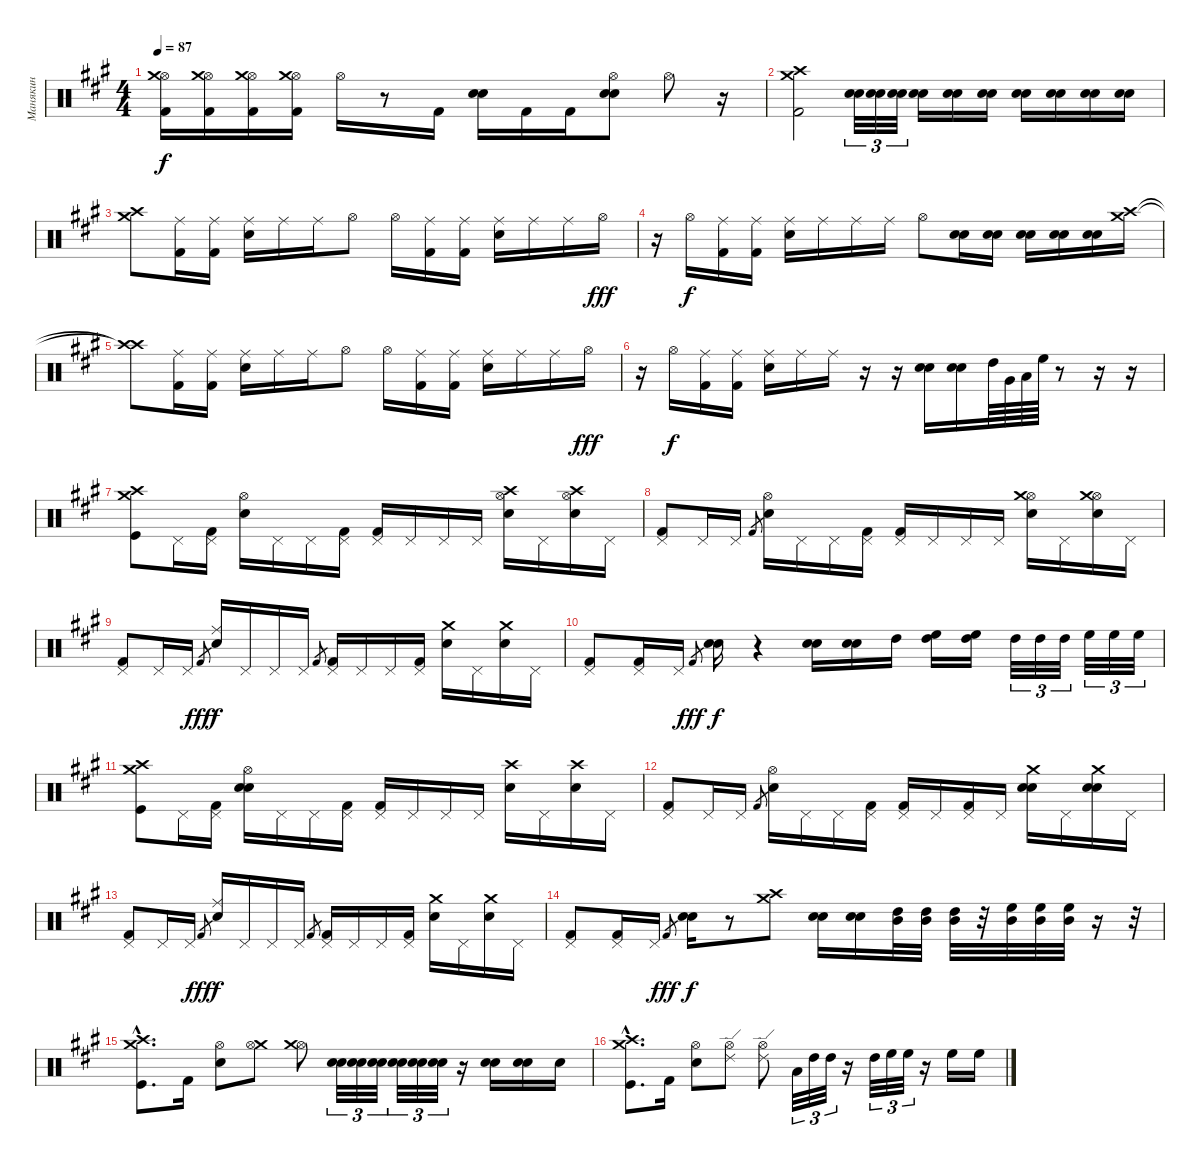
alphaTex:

\track ("Манякин" "Манякин") {instrument percussion}
\staff {score}
\articulation defaults
\ts (4 4)
\tempo 87
\clef neutral
\ks a
("Hi-Hat (open)" "Crash medium (hit)" "Kick (hit) 2").16{dy f} ("Hi-Hat (open)" "Crash medium (hit)" "Kick (hit) 2").16 ("Hi-Hat (open)" "Crash medium (hit)" "Kick (hit) 2").16 ("Hi-Hat (open)" "Crash medium (hit)" "Kick (hit) 2").16 "Hi-Hat (open)".16 r.8 "Kick (hit) 2".16 ("Electric Snare (hit)" "Snare (hit) 2").16 "Kick (hit) 2".16 "Kick (hit) 2".16 ("Hi-Hat (open)" "Electric Snare (hit)" "Snare (hit) 2").8 "Hi-Hat (open)".8 r.16 |
("Crash medium (hit)" "Crash high (hit)" "Kick (hit) 2").2 ("Electric Snare (hit)" "Snare (hit) 2").32{tu (3 2)} ("Electric Snare (hit)" "Snare (hit) 2").32{tu (3 2)} ("Electric Snare (hit)" "Snare (hit) 2").32{tu (3 2)} ("Electric Snare (hit)" "Snare (hit) 2").16 ("Electric Snare (hit)" "Snare (hit) 2").16 ("Electric Snare (hit)" "Snare (hit) 2").16 ("Electric Snare (hit)" "Snare (hit) 2").16 ("Electric Snare (hit)" "Snare (hit) 2").16 ("Electric Snare (hit)" "Snare (hit) 2").16 ("Electric Snare (hit)" "Snare (hit) 2").16 |
("Crash high (hit)" "Crash medium (hit)").8 ("Ride (middle)" "Kick (hit) 2").16 ("Ride (middle)" "Kick (hit) 2").16 ("Ride (middle)" "Electric Snare (hit)").16 "Ride (middle)".16 "Ride (middle)".16 "Hi-Hat (open)".8 "Hi-Hat (open)".16 ("Ride (middle)" "Kick (hit) 2").16 ("Ride (middle)" "Kick (hit) 2").16 ("Ride (middle)" "Electric Snare (hit)").16 "Ride (middle)".16 "Ride (middle)".16 "Hi-Hat (open)".16{dy fff} |
r.16 "Hi-Hat (open)".16{dy f} ("Ride (middle)" "Kick (hit) 2").16 ("Ride (middle)" "Kick (hit) 2").16 ("Ride (middle)" "Electric Snare (hit)").16 "Ride (middle)".16 "Ride (middle)".16 "Ride (middle)".16 "Hi-Hat (open)".8 ("Snare (hit) 2" "Electric Snare (hit)").16 ("Electric Snare (hit)" "Snare (hit) 2").16 ("Electric Snare (hit)" "Snare (hit) 2").16 ("Electric Snare (hit)" "Snare (hit) 2").16 ("Electric Snare (hit)" "Snare (hit) 2").16 ("Crash high (hit)" "Crash medium (hit)").16 |
("Crash high (hit)"{t} "Crash high (hit)"{t}).8 ("Ride (middle)" "Kick (hit) 2").16 ("Ride (middle)" "Kick (hit) 2").16 ("Ride (middle)" "Electric Snare (hit)").16 "Ride (middle)".16 "Ride (middle)".16 "Hi-Hat (open)".8 "Hi-Hat (open)".16 ("Ride (middle)" "Kick (hit) 2").16 ("Ride (middle)" "Kick (hit) 2").16 ("Ride (middle)" "Electric Snare (hit)").16 "Ride (middle)".16 "Ride (middle)".16 "Hi-Hat (open)".16{dy fff} |
r.16 "Hi-Hat (open)".16{dy f} ("Ride (middle)" "Kick (hit) 2").16 ("Ride (middle)" "Kick (hit) 2").16 ("Ride (middle)" "Electric Snare (hit)").16 "Ride (middle)".16 "Ride (middle)".16 r.16 r.16 ("Snare (hit) 2" "Electric Snare (hit)").16 ("Electric Snare (hit)" "Snare (hit) 2").16 "High Tom (hit)".64 "Very Low Tom (hit)".64 "Low Tom (hit)".64 "High Floor Tom (hit)".64 r.8 r.16 r.16 |
("Crash high (hit)" "Crash medium (hit)" "Kick (hit)").8 "Pedal Hi-Hat (hit)".16 ("Pedal Hi-Hat (hit)" "Kick (hit) 2").16 ("Hi-Hat (open)" "Electric Snare (hit)").16 "Pedal Hi-Hat (hit)".16 "Pedal Hi-Hat (hit)".16 ("Pedal Hi-Hat (hit)" "Kick (hit) 2").16 ("Pedal Hi-Hat (hit)" "Kick (hit) 2").16 "Pedal Hi-Hat (hit)".16 "Pedal Hi-Hat (hit)".16 "Pedal Hi-Hat (hit)".16 ("Electric Snare (hit)" "Hi-Hat (open)" "Crash high (hit)").16 "Pedal Hi-Hat (hit)".16 ("Electric Snare (hit)" "Hi-Hat (open)" "Crash high (hit)").16 "Pedal Hi-Hat (hit)".16 |
("Pedal Hi-Hat (hit)" "Kick (hit) 2").8 "Pedal Hi-Hat (hit)".16 "Pedal Hi-Hat (hit)".16 "Kick (hit) 2".8{gr} ("Hi-Hat (open)" "Electric Snare (hit)").16 "Pedal Hi-Hat (hit)".16 "Pedal Hi-Hat (hit)".16 ("Pedal Hi-Hat (hit)" "Kick (hit) 2").16 ("Pedal Hi-Hat (hit)" "Kick (hit) 2").16 "Pedal Hi-Hat (hit)".16 "Pedal Hi-Hat (hit)".16 "Pedal Hi-Hat (hit)".16 ("Electric Snare (hit)" "Hi-Hat (open)" "Crash medium (hit)").16 "Pedal Hi-Hat (hit)".16 ("Electric Snare (hit)" "Hi-Hat (open)" "Crash medium (hit)").16 "Pedal Hi-Hat (hit)".16 |
("Pedal Hi-Hat (hit)" "Kick (hit) 2").8 "Pedal Hi-Hat (hit)".16 "Pedal Hi-Hat (hit)".16 "Kick (hit) 2".8{gr dy fff} ("Ride (middle)" "Electric Snare (hit)").16{dy f} "Pedal Hi-Hat (hit)".16 "Pedal Hi-Hat (hit)".16 "Pedal Hi-Hat (hit)".16 "Kick (hit) 2".8{gr} ("Pedal Hi-Hat (hit)" "Kick (hit) 2").16 "Pedal Hi-Hat (hit)".16 "Pedal Hi-Hat (hit)".16 ("Pedal Hi-Hat (hit)" "Kick (hit) 2").16 ("Electric Snare (hit)" "Crash medium (hit)").16 "Pedal Hi-Hat (hit)".16 ("Electric Snare (hit)" "Crash medium (hit)").16 "Pedal Hi-Hat (hit)".16 |
("Pedal Hi-Hat (hit)" "Kick (hit) 2").8 ("Pedal Hi-Hat (hit)" "Kick (hit) 2").16 "Pedal Hi-Hat (hit)".16 "Kick (hit) 2".8{gr dy fff} ("Electric Snare (hit)" "Snare (hit) 2").16{dy f} r.4 ("Electric Snare (hit)" "Snare (hit) 2").16 ("Electric Snare (hit)" "Snare (hit) 2").16 "High Tom (hit)".16 ("High Tom (hit)" "High Floor Tom (hit)").16 ("High Tom (hit)" "High Floor Tom (hit)").16 "High Tom (hit)".32{tu (3 2)} "High Tom (hit)".32{tu (3 2)} "High Tom (hit)".32{tu (3 2)} "High Floor Tom (hit)".32{tu (3 2)} "High Floor Tom (hit)".32{tu (3 2)} "High Floor Tom (hit)".32{tu (3 2)} |
("Crash high (hit)" "Crash medium (hit)" "Kick (hit)").8 "Pedal Hi-Hat (hit)".16 ("Pedal Hi-Hat (hit)" "Kick (hit) 2").16 ("Hi-Hat (open)" "Electric Snare (hit)" "Snare (hit) 2").16 "Pedal Hi-Hat (hit)".16 "Pedal Hi-Hat (hit)".16 ("Pedal Hi-Hat (hit)" "Kick (hit) 2").16 ("Pedal Hi-Hat (hit)" "Kick (hit) 2").16 "Pedal Hi-Hat (hit)".16 "Pedal Hi-Hat (hit)".16 "Pedal Hi-Hat (hit)".16 ("Electric Snare (hit)" "Crash high (hit)").16 "Pedal Hi-Hat (hit)".16 ("Electric Snare (hit)" "Crash high (hit)").16 "Pedal Hi-Hat (hit)".16 |
("Pedal Hi-Hat (hit)" "Kick (hit) 2").8 "Pedal Hi-Hat (hit)".16 "Pedal Hi-Hat (hit)".16 "Kick (hit) 2".8{gr} ("Hi-Hat (open)" "Electric Snare (hit)").16 "Pedal Hi-Hat (hit)".16 "Pedal Hi-Hat (hit)".16 ("Pedal Hi-Hat (hit)" "Kick (hit) 2").16 ("Pedal Hi-Hat (hit)" "Kick (hit) 2").16 "Pedal Hi-Hat (hit)".16 ("Pedal Hi-Hat (hit)" "Kick (hit) 2").16 "Pedal Hi-Hat (hit)".16 ("Electric Snare (hit)" "Snare (hit) 2" "Crash medium (hit)").16 "Pedal Hi-Hat (hit)".16 ("Electric Snare (hit)" "Snare (hit) 2" "Crash medium (hit)").16 "Pedal Hi-Hat (hit)".16 |
("Pedal Hi-Hat (hit)" "Kick (hit) 2").8 "Pedal Hi-Hat (hit)".16 "Pedal Hi-Hat (hit)".16 "Kick (hit) 2".8{gr dy fff} ("Ride (middle)" "Electric Snare (hit)").16{dy f} "Pedal Hi-Hat (hit)".16 "Pedal Hi-Hat (hit)".16 "Pedal Hi-Hat (hit)".16 "Kick (hit) 2".8{gr} ("Pedal Hi-Hat (hit)" "Kick (hit) 2").16 "Pedal Hi-Hat (hit)".16 "Pedal Hi-Hat (hit)".16 ("Pedal Hi-Hat (hit)" "Kick (hit) 2").16 ("Electric Snare (hit)" "Crash medium (hit)").16 "Pedal Hi-Hat (hit)".16 ("Electric Snare (hit)" "Crash medium (hit)").16 "Pedal Hi-Hat (hit)".16 |
("Pedal Hi-Hat (hit)" "Kick (hit) 2").8 ("Pedal Hi-Hat (hit)" "Kick (hit) 2").16 "Pedal Hi-Hat (hit)".16 "Kick (hit) 2".8{gr dy fff} ("Electric Snare (hit)" "Snare (hit) 2").16{dy f} r.8 ("Crash high (hit)" "Crash medium (hit)").8 ("Electric Snare (hit)" "Snare (hit) 2").16 ("Electric Snare (hit)" "Snare (hit) 2").16 ("Mid Tom (hit)" "High Tom (hit)").32 ("High Tom (hit)" "Mid Tom (hit)").32 ("High Tom (hit)" "Mid Tom (hit)").32 r.32 ("High Floor Tom (hit)" "Mid Tom (hit)").32 ("High Floor Tom (hit)" "Mid Tom (hit)").32 ("High Floor Tom (hit)" "Mid Tom (hit)").32 r.16 r.32 |
("Crash high (hit)"{hac} "Crash medium (hit)"{hac} "Kick (hit)"{hac}).8{d} "Kick (hit) 2".16 ("Hi-Hat (open)" "Electric Snare (hit)").8 ("Crash medium (hit)" "Hi-Hat (open)").8 ("Hi-Hat (open)" "Crash medium (hit)").8 ("Electric Snare (hit)" "Snare (hit) 2").32{tu (3 2)} ("Electric Snare (hit)" "Snare (hit) 2").32{tu (3 2)} ("Electric Snare (hit)" "Snare (hit) 2").32{tu (3 2)} ("Electric Snare (hit)" "Snare (hit) 2").32{tu (3 2)} ("Electric Snare (hit)" "Snare (hit) 2").32{tu (3 2)} ("Electric Snare (hit)" "Snare (hit) 2").32{tu (3 2)} r.16 ("Electric Snare (hit)" "Snare (hit) 2").16 ("Electric Snare (hit)" "Snare (hit) 2").16 "Electric Snare (hit)".16 |
("Crash high (hit)"{hac} "Crash medium (hit)"{hac} "Kick (hit)"{hac}).8{d} "Kick (hit) 2".16 ("Hi-Hat (open)" "Electric Snare (hit)").8 ("Ride (edge) 2" "Hi-Hat (open)").8 ("Hi-Hat (open)" "Ride (edge) 2").8 "Low Tom (hit)".32{tu (3 2)} "High Tom (hit)".32{tu (3 2)} "High Tom (hit)".32{tu (3 2)} r.16 "High Tom (hit)".32{tu (3 2)} "High Floor Tom (hit)".32{tu (3 2)} "High Floor Tom (hit)".32{tu (3 2)} r.16 "High Floor Tom (hit)".16 "High Floor Tom (hit)".16
